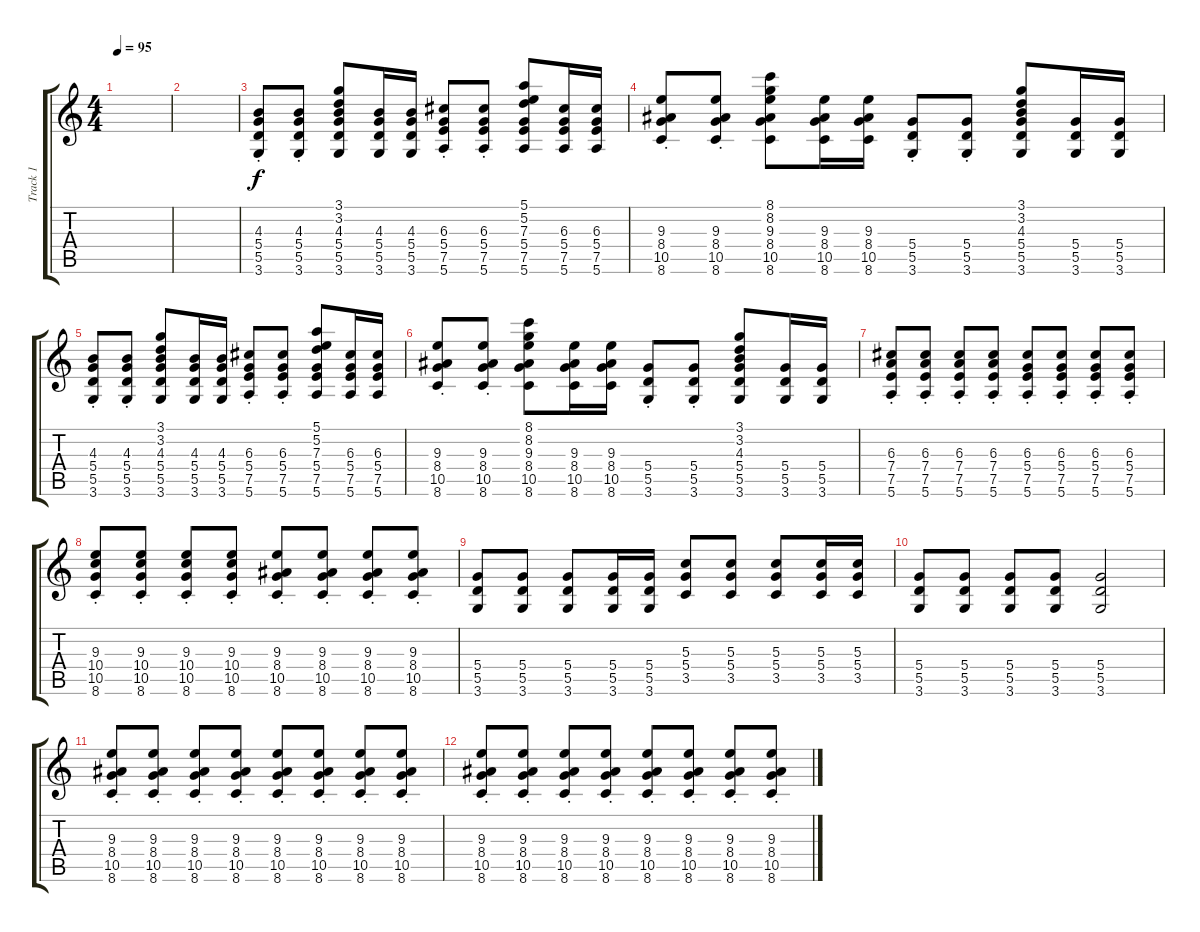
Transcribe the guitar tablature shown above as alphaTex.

\track ("Track 1" "Track 1") {instrument overdrivenguitar}
\staff {score tabs}
\tuning (E4 B3 G3 D3 A2 E2) {hide}
\ts (4 4)
\tempo 95
\clef g2
\ks c
|
|
(4.3{st} 5.4{st} 5.5{st} 3.6{st}).8 (4.3{st} 5.4{st} 5.5{st} 3.6{st}).8 (3.1 3.2 4.3 5.4 5.5 3.6).8 (4.3 5.4 5.5 3.6).16 (4.3 5.4 5.5 3.6).16 (6.3{st} 5.4{st} 7.5{st} 5.6{st}).8 (6.3{st} 5.4{st} 7.5{st} 5.6{st}).8 (5.1 5.2 7.3 5.4 7.5 5.6).8 (6.3 5.4 7.5 5.6).16 (6.3 5.4 7.5 5.6).16 |
(9.3{st} 8.4{st} 10.5{st} 8.6{st}).8 (9.3{st} 8.4{st} 10.5{st} 8.6{st}).8 (8.1 8.2 9.3 8.4 10.5 8.6).8 (9.3 8.4 10.5 8.6).16 (9.3 8.4 10.5 8.6).16 (5.4{st} 5.5{st} 3.6{st}).8 (5.4{st} 5.5{st} 3.6{st}).8 (3.1 3.2 4.3 5.4 5.5 3.6).8 (5.4 5.5 3.6).16 (5.4 5.5 3.6).16 |
(4.3{st} 5.4{st} 5.5{st} 3.6{st}).8 (4.3{st} 5.4{st} 5.5{st} 3.6{st}).8 (3.1 3.2 4.3 5.4 5.5 3.6).8 (4.3 5.4 5.5 3.6).16 (4.3 5.4 5.5 3.6).16 (6.3{st} 5.4{st} 7.5{st} 5.6{st}).8 (6.3{st} 5.4{st} 7.5{st} 5.6{st}).8 (5.1 5.2 7.3 5.4 7.5 5.6).8 (6.3 5.4 7.5 5.6).16 (6.3 5.4 7.5 5.6).16 |
(9.3{st} 8.4{st} 10.5{st} 8.6{st}).8 (9.3{st} 8.4{st} 10.5{st} 8.6{st}).8 (8.1 8.2 9.3 8.4 10.5 8.6).8 (9.3 8.4 10.5 8.6).16 (9.3 8.4 10.5 8.6).16 (5.4{st} 5.5{st} 3.6{st}).8 (5.4{st} 5.5{st} 3.6{st}).8 (3.1 3.2 4.3 5.4 5.5 3.6).8 (5.4 5.5 3.6).16 (5.4 5.5 3.6).16 |
(6.3{st} 7.4{st} 7.5{st} 5.6{st}).8 (6.3{st} 7.4{st} 7.5{st} 5.6{st}).8 (6.3{st} 7.4{st} 7.5{st} 5.6{st}).8 (6.3{st} 7.4{st} 7.5{st} 5.6{st}).8 (6.3{st} 5.4{st} 7.5{st} 5.6{st}).8 (6.3{st} 5.4{st} 7.5{st} 5.6{st}).8 (6.3{st} 5.4{st} 7.5{st} 5.6{st}).8 (6.3{st} 5.4{st} 7.5{st} 5.6{st}).8 |
(9.3{st} 10.4{st} 10.5{st} 8.6{st}).8 (9.3{st} 10.4{st} 10.5{st} 8.6{st}).8 (9.3{st} 10.4{st} 10.5{st} 8.6{st}).8 (9.3{st} 10.4{st} 10.5{st} 8.6{st}).8 (9.3{st} 8.4{st} 10.5{st} 8.6{st}).8 (9.3{st} 8.4{st} 10.5{st} 8.6{st}).8 (9.3{st} 8.4{st} 10.5{st} 8.6{st}).8 (9.3{st} 8.4{st} 10.5{st} 8.6{st}).8 |
(5.4 5.5 3.6).8 (5.4 5.5 3.6).8 (5.4 5.5 3.6).8 (5.4 5.5 3.6).16 (5.4 5.5 3.6).16 (5.3 5.4 3.5).8 (5.3 5.4 3.5).8 (5.3 5.4 3.5).8 (5.3 5.4 3.5).16 (5.3 5.4 3.5).16 |
(5.4 5.5 3.6).8 (5.4 5.5 3.6).8 (5.4 5.5 3.6).8 (5.4 5.5 3.6).8 (5.4 5.5 3.6).2 |
(9.3{st} 8.4{st} 10.5{st} 8.6{st}).8 (9.3{st} 8.4{st} 10.5{st} 8.6{st}).8 (9.3{st} 8.4{st} 10.5{st} 8.6{st}).8 (9.3{st} 8.4{st} 10.5{st} 8.6{st}).8 (9.3{st} 8.4{st} 10.5{st} 8.6{st}).8 (9.3{st} 8.4{st} 10.5{st} 8.6{st}).8 (9.3{st} 8.4{st} 10.5{st} 8.6{st}).8 (9.3{st} 8.4{st} 10.5{st} 8.6{st}).8 |
(9.3{st} 8.4{st} 10.5{st} 8.6{st}).8 (9.3{st} 8.4{st} 10.5{st} 8.6{st}).8 (9.3{st} 8.4{st} 10.5{st} 8.6{st}).8 (9.3{st} 8.4{st} 10.5{st} 8.6{st}).8 (9.3{st} 8.4{st} 10.5{st} 8.6{st}).8 (9.3{st} 8.4{st} 10.5{st} 8.6{st}).8 (9.3{st} 8.4{st} 10.5{st} 8.6{st}).8 (9.3{st} 8.4{st} 10.5{st} 8.6{st}).8
